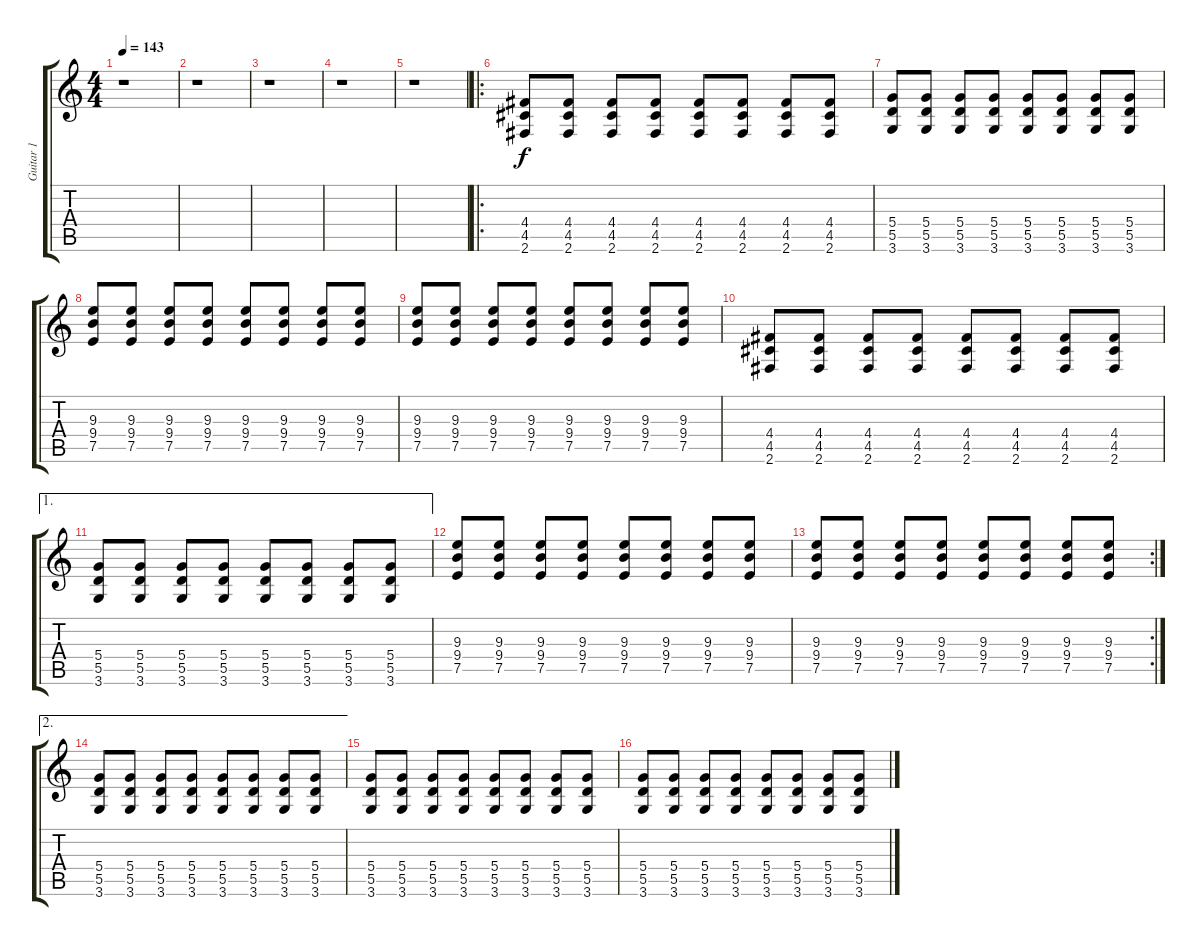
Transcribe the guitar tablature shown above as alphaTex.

\track ("Guitar 1" "Guitar 1") {instrument distortionguitar}
\staff {score tabs}
\tuning (E4 B3 G3 D3 A2 E2) {hide}
\ts (4 4)
\tempo 143
\clef g2
\ks c
r.1{dy f} |
r.1 |
r.1 |
r.1 |
r.1 |
\ro
(4.4 4.5 2.6).8{balance 8} (4.4 4.5 2.6).8 (4.4 4.5 2.6).8 (4.4 4.5 2.6).8 (4.4 4.5 2.6).8 (4.4 4.5 2.6).8 (4.4 4.5 2.6).8 (4.4 4.5 2.6).8 |
(5.4 5.5 3.6).8 (5.4 5.5 3.6).8 (5.4 5.5 3.6).8 (5.4 5.5 3.6).8 (5.4 5.5 3.6).8 (5.4 5.5 3.6).8 (5.4 5.5 3.6).8 (5.4 5.5 3.6).8 |
(9.3 9.4 7.5).8 (9.3 9.4 7.5).8 (9.3 9.4 7.5).8 (9.3 9.4 7.5).8 (9.3 9.4 7.5).8 (9.3 9.4 7.5).8 (9.3 9.4 7.5).8 (9.3 9.4 7.5).8 |
(9.3 9.4 7.5).8 (9.3 9.4 7.5).8 (9.3 9.4 7.5).8 (9.3 9.4 7.5).8 (9.3 9.4 7.5).8 (9.3 9.4 7.5).8 (9.3 9.4 7.5).8 (9.3 9.4 7.5).8 |
(4.4 4.5 2.6).8{balance 8} (4.4 4.5 2.6).8 (4.4 4.5 2.6).8 (4.4 4.5 2.6).8 (4.4 4.5 2.6).8 (4.4 4.5 2.6).8 (4.4 4.5 2.6).8 (4.4 4.5 2.6).8 |
\ae 1
(5.4 5.5 3.6).8 (5.4 5.5 3.6).8 (5.4 5.5 3.6).8 (5.4 5.5 3.6).8 (5.4 5.5 3.6).8 (5.4 5.5 3.6).8 (5.4 5.5 3.6).8 (5.4 5.5 3.6).8 |
(9.3 9.4 7.5).8 (9.3 9.4 7.5).8 (9.3 9.4 7.5).8 (9.3 9.4 7.5).8 (9.3 9.4 7.5).8 (9.3 9.4 7.5).8 (9.3 9.4 7.5).8 (9.3 9.4 7.5).8 |
\rc 2
(9.3 9.4 7.5).8 (9.3 9.4 7.5).8 (9.3 9.4 7.5).8 (9.3 9.4 7.5).8 (9.3 9.4 7.5).8 (9.3 9.4 7.5).8 (9.3 9.4 7.5).8 (9.3 9.4 7.5).8 |
\ae 2
(5.4 5.5 3.6).8 (5.4 5.5 3.6).8 (5.4 5.5 3.6).8 (5.4 5.5 3.6).8 (5.4 5.5 3.6).8 (5.4 5.5 3.6).8 (5.4 5.5 3.6).8 (5.4 5.5 3.6).8 |
(5.4 5.5 3.6).8 (5.4 5.5 3.6).8 (5.4 5.5 3.6).8 (5.4 5.5 3.6).8 (5.4 5.5 3.6).8 (5.4 5.5 3.6).8 (5.4 5.5 3.6).8 (5.4 5.5 3.6).8 |
(5.4 5.5 3.6).8 (5.4 5.5 3.6).8 (5.4 5.5 3.6).8 (5.4 5.5 3.6).8 (5.4 5.5 3.6).8 (5.4 5.5 3.6).8 (5.4 5.5 3.6).8 (5.4 5.5 3.6).8
